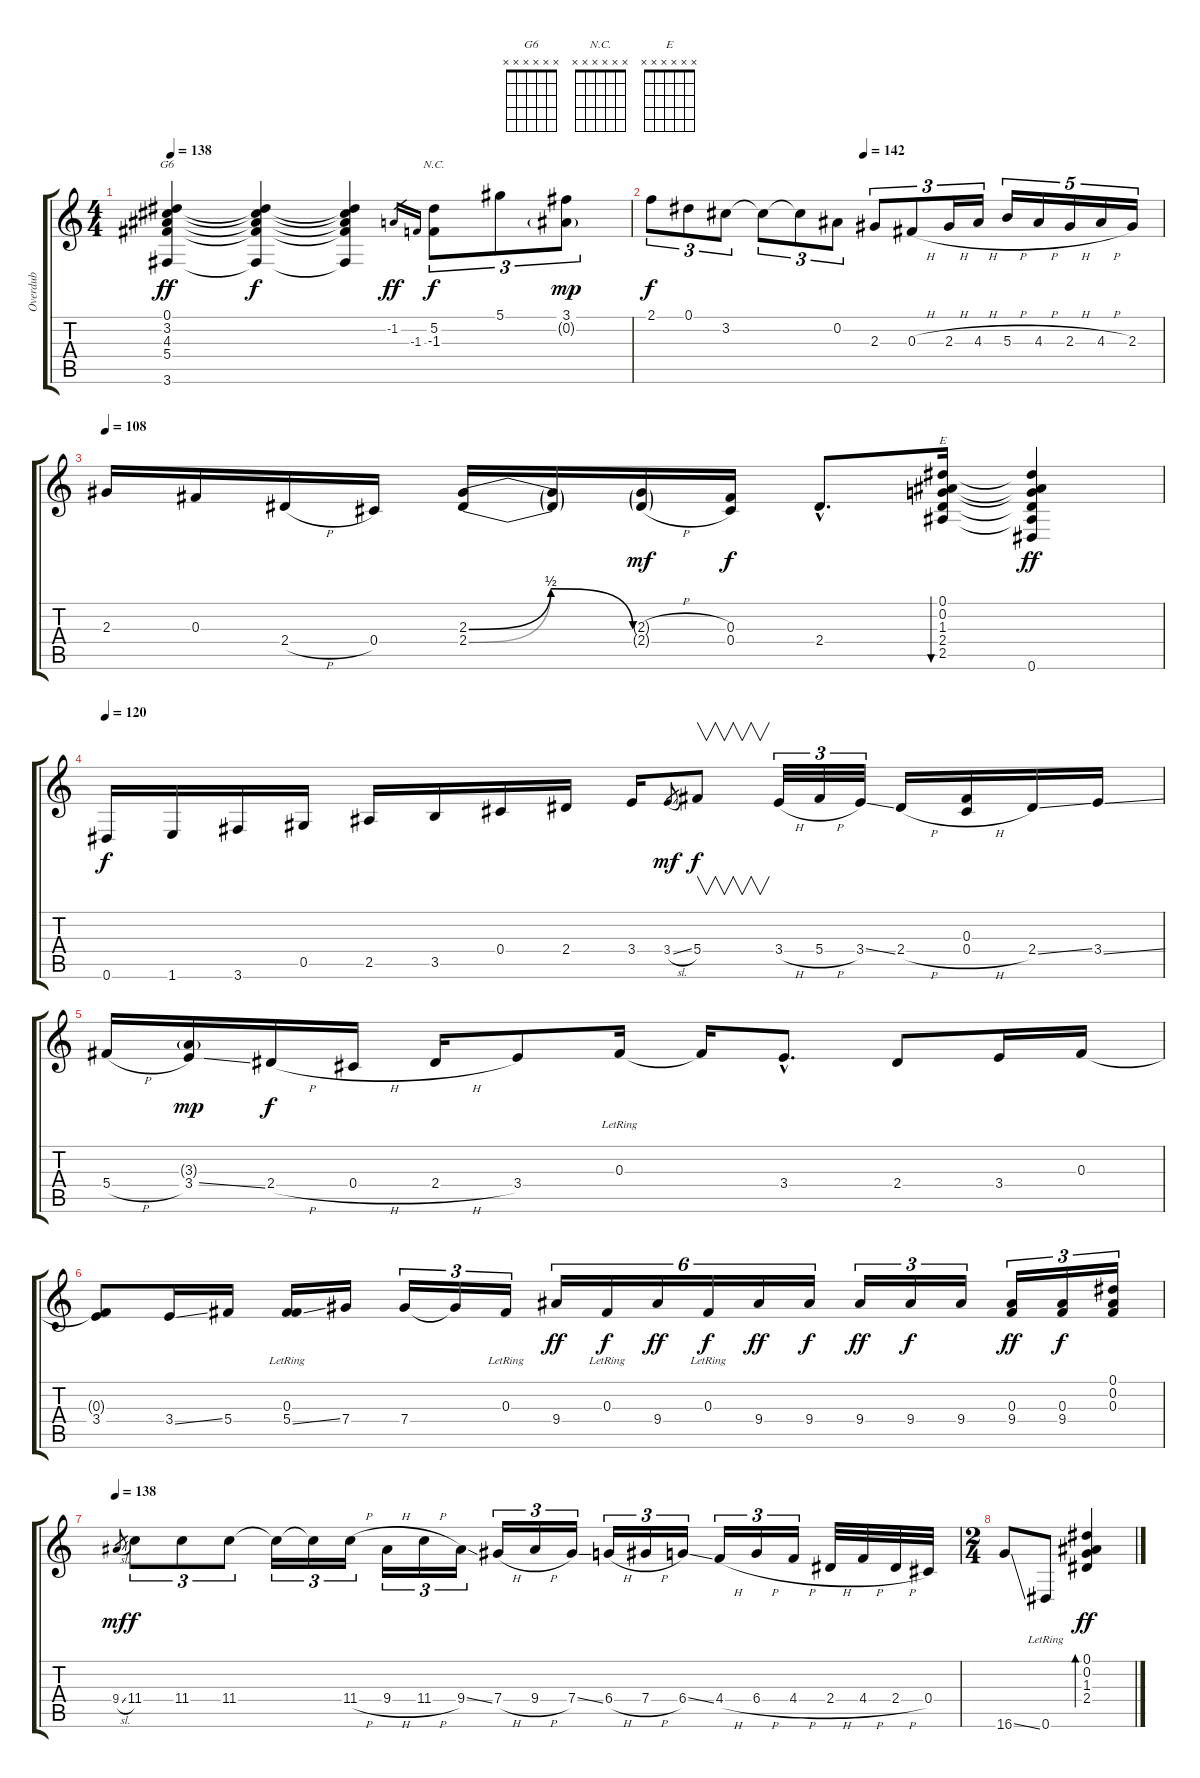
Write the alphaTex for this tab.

\track ("Overdub" "Overdub") {instrument fretlessbass}
\staff {score tabs}
\tuning (Eb4 Bb3 Gb3 Db3 Ab2 Eb2) {hide}
\chord ("G6" x x x x x x) {firstfret 0}
\chord ("N.C." x x x x x x) {firstfret 0}
\chord ("E" x x x x x x) {firstfret 0}
\ts (4 4)
\tempo 138
\clef g2
\ks c
(0.1 3.2 4.3 5.4 3.6).4{ch "G6" dy ff} (0.1{t} 3.2{t} 4.3{t} 5.4{t} 3.6{t}).4{dy f} (0.1{t} 3.2{t} 4.3{t} 5.4{t} 3.6{t}).4 -1.2.16{gr dy ff} -1.3.16{gr} (5.2 -1.3).8{tu (3 2) ch "N.C." dy f} 5.1.8{tu (3 2)} (3.1 0.2{g}).8{tu (3 2) dy mp} |
\tempo (142 0.4166666666666667)
2.1.8{tu (3 2) dy f} 0.1.8{tu (3 2)} 3.2.8{tu (3 2)} 3.2{t}.8{tu (3 2)} 3.2{t}.8{tu (3 2)} 0.2.8{tu (3 2)} 2.3.8{tu (3 2)} 0.3{h}.8{tu (3 2)} 2.3{h}.16{tu (3 2)} 4.3{h}.16{tu (3 2)} 5.3{h}.16{tu (5 4)} 4.3{h}.16{tu (5 4)} 2.3{h}.16{tu (5 4)} 4.3{h}.16{tu (5 4)} 2.3.16{tu (5 4)} |
\tempo 108
2.3.16 0.3.16 2.4{h}.16 0.4.16 (2.3{be (bendrelease 0 0 15 2 30 2 60 0)} 2.4{be (bendrelease 0 0 15 2 30 2 60 0)}).16 (2.3{t} 2.4{t}).16 (2.3{h g} 2.4{h g}).16{dy mf} (0.3 0.4).16{dy f} 2.4{hac}.8{d} (0.1 0.2 1.3 2.4 2.5).16{bu 120 ch "E"} (0.1{t} 0.2{t} 1.3{t} 2.4{t} 2.5{t} 0.6).4{dy ff} |
\tempo 120
0.6.16{dy f} 1.6.16 3.6.16 0.5.16 2.5.16 3.5.16 0.4.16 2.4.16 3.4.16 3.4{sl}.8{gr dy mf} 5.4.8{v dy f} 3.4{h}.32{tu (3 2)} 5.4{h}.32{tu (3 2)} 3.4{ss}.32{tu (3 2)} 2.4{h}.16 (0.3 0.4{h}).16 2.4{ss}.16 3.4{ss}.16 |
5.4{h}.16 (3.3{g} 3.4{ss}).16{dy mp} 2.4{h}.16{dy f} 0.4{h}.16 2.4{h}.16 3.4.8 0.3{lr}.16 0.3{t}.16 3.4{hac}.8{d} 2.4.8 3.4.16 0.3.16 |
(0.3{t} 3.4).8 3.4{ss}.16 5.4.16 (0.3{lr} 5.4{ss}).16 7.4.16 7.4.16{tu (3 2)} 7.4{t}.16{tu (3 2)} 0.3{lr}.16{tu (3 2)} 9.4.16{tu (6 4) dy ff} 0.3{lr}.16{tu (6 4) dy f} 9.4.16{tu (6 4) dy ff} 0.3{lr}.16{tu (6 4) dy f} 9.4.16{tu (6 4) dy ff} 9.4.16{tu (6 4) dy f} 9.4.16{tu (3 2) dy ff} 9.4.16{tu (3 2) dy f} 9.4.16{tu (3 2)} (0.3 9.4).16{tu (3 2) dy ff} (0.3 9.4).16{tu (3 2) dy f} (0.1 0.2 0.3).16{tu (3 2)} |
\tempo 138
9.4{sl}.8{gr dy mf} 11.4.8{tu (3 2) dy f} 11.4.8{tu (3 2)} 11.4.8{tu (3 2)} 11.4{t}.16{tu (3 2)} 11.4{t}.16{tu (3 2)} 11.4{h}.16{tu (3 2)} 9.4{h}.16{tu (3 2)} 11.4{h}.16{tu (3 2)} 9.4{ss}.16{tu (3 2)} 7.4{h}.16{tu (3 2)} 9.4{h}.16{tu (3 2)} 7.4{ss}.16{tu (3 2)} 6.4{h}.16{tu (3 2)} 7.4{h}.16{tu (3 2)} 6.4{ss}.16{tu (3 2)} 4.4{h}.16{tu (3 2)} 6.4{h}.16{tu (3 2)} 4.4{h}.16{tu (3 2)} 2.4{h}.32 4.4{h}.32 2.4{h}.32 0.4.32 |
\ts (2 4)
16.6{ss}.8 0.6{lr}.8 (0.1 0.2 1.3 2.4).4{bd 120 dy ff}
